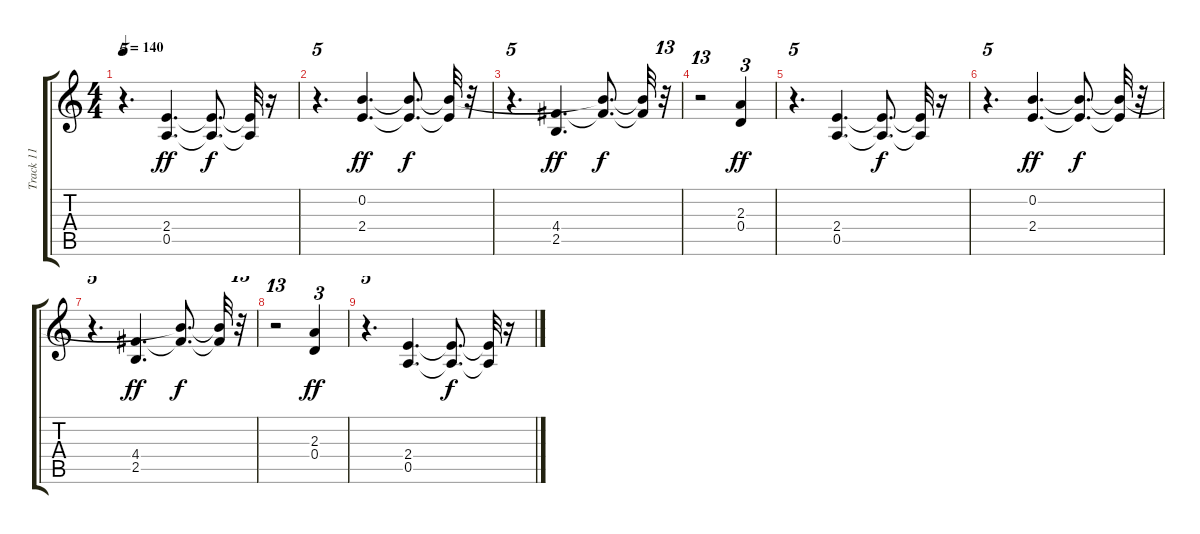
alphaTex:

\track ("Track 11" "Track 11") {instrument acousticguitarsteel}
\staff {score tabs}
\tuning (E4 B3 G3 D3 A2 E2) {hide}
\ts (4 4)
\tempo 140
\clef g2
\ks c
r.4{d tu (5 4) dy ff} (2.4 0.5).4{d} (2.4{t} 0.5{t}).8{d dy f} (2.4{t} 0.5{t}).32 r.16 |
r.4{d tu (5 4)} (0.2 2.4).4{d dy ff} (0.2{t} 2.4{t}).8{d dy f} (0.2{t} 2.4{t}).32 r.32 |
r.4{d tu (5 4)} (4.4 2.5).4{d dy ff} (0.2{t} 4.4{t}).8{d dy f} (0.2{t} 4.4{t}).32 r.32{tu (13 8)} |
r.2{tu (13 8)} (2.3 0.4).4{tu (3 2) dy ff} |
r.4{d tu (5 4)} (2.4 0.5).4{d} (2.4{t} 0.5{t}).8{d dy f} (2.4{t} 0.5{t}).32 r.16 |
r.4{d tu (5 4)} (0.2 2.4).4{d dy ff} (0.2{t} 2.4{t}).8{d dy f} (0.2{t} 2.4{t}).32 r.32 |
r.4{d tu (5 4)} (4.4 2.5).4{d dy ff} (0.2{t} 4.4{t}).8{d dy f} (0.2{t} 4.4{t}).32 r.32{tu (13 8)} |
r.2{tu (13 8)} (2.3 0.4).4{tu (3 2) dy ff} |
r.4{d tu (5 4)} (2.4 0.5).4{d} (2.4{t} 0.5{t}).8{d dy f} (2.4{t} 0.5{t}).32 r.16
